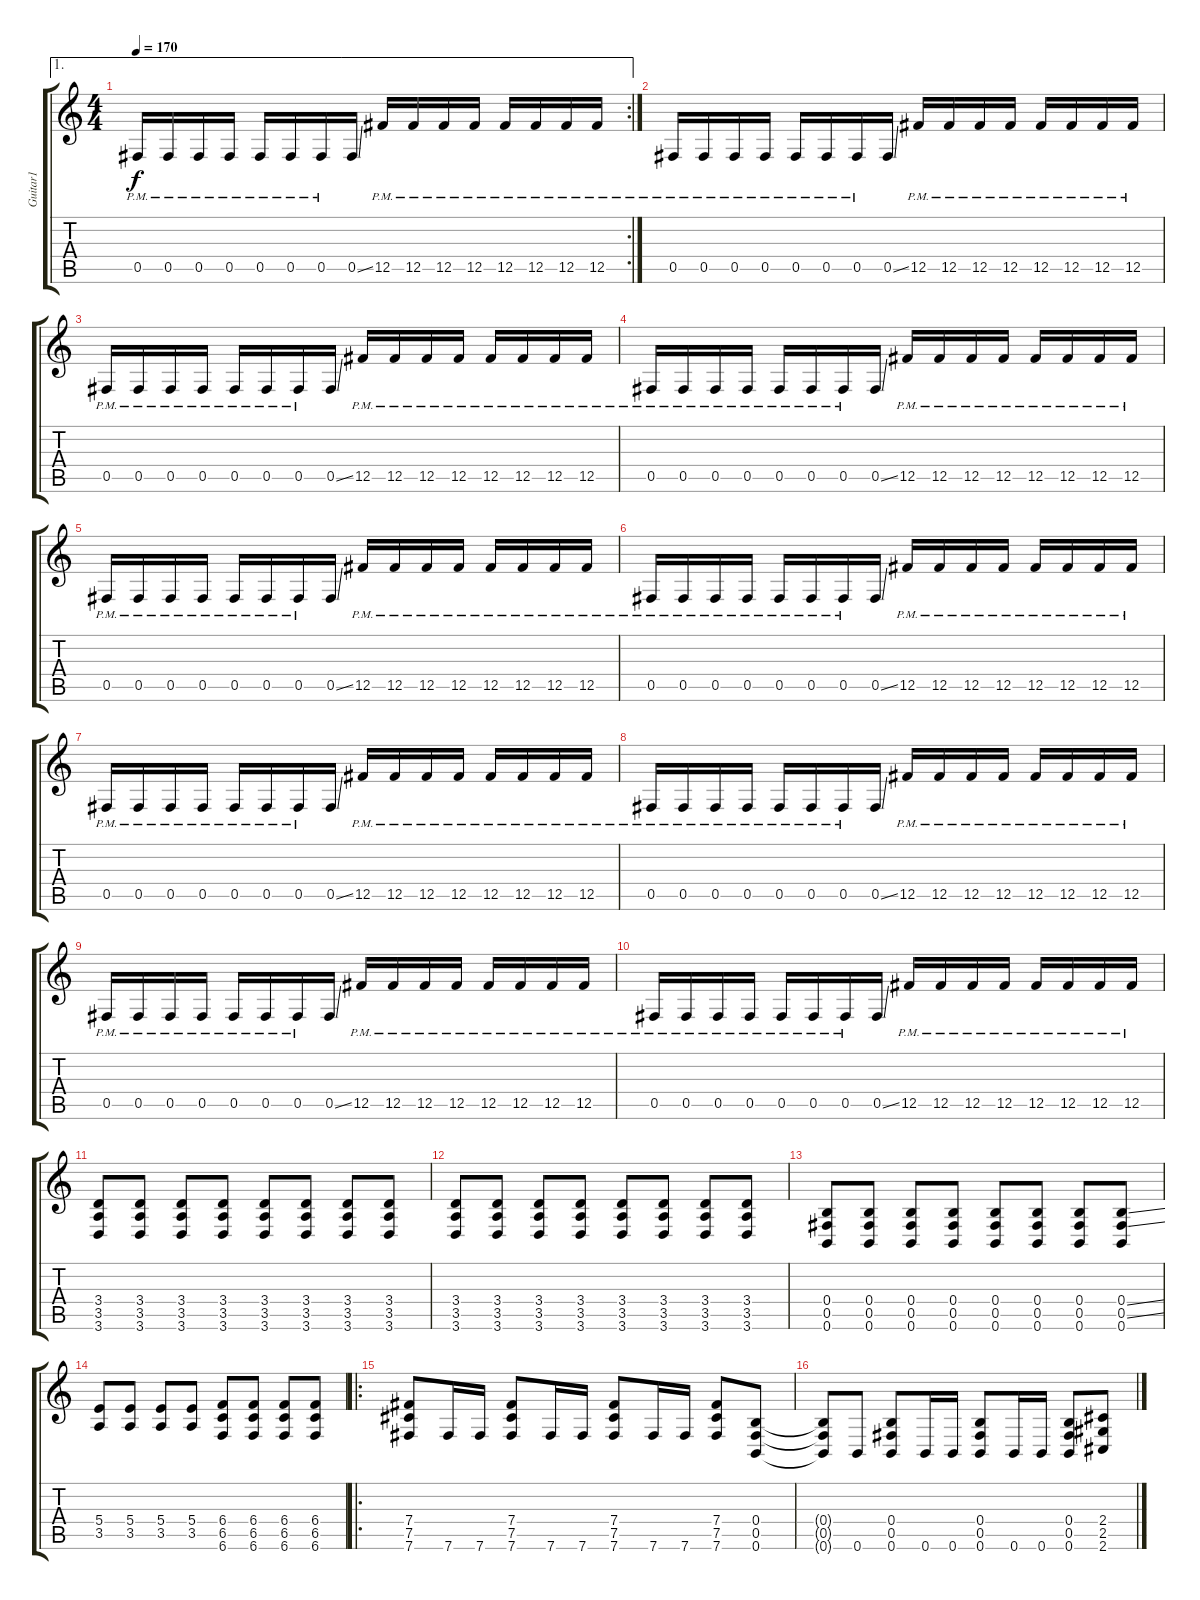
\track ("Guitar1" "Guitar1") {instrument distortionguitar}
\staff {score tabs}
\tuning (Db4 Ab3 E3 B2 Gb2 B1) {hide}
\ae 1
\rc 2
\ts (4 4)
\tempo 170
\clef g2
\ks c
0.5{pm}.16{dy f} 0.5{pm}.16 0.5{pm}.16 0.5{pm}.16 0.5{pm}.16 0.5{pm}.16 0.5{pm}.16 0.5{ss}.16 12.5{pm}.16 12.5{pm}.16 12.5{pm}.16 12.5{pm}.16 12.5{pm}.16 12.5{pm}.16 12.5{pm}.16 12.5{pm}.16 |
0.5{pm}.16 0.5{pm}.16 0.5{pm}.16 0.5{pm}.16 0.5{pm}.16 0.5{pm}.16 0.5{pm}.16 0.5{ss}.16 12.5{pm}.16 12.5{pm}.16 12.5{pm}.16 12.5{pm}.16 12.5{pm}.16 12.5{pm}.16 12.5{pm}.16 12.5{pm}.16 |
0.5{pm}.16{volume 10} 0.5{pm}.16 0.5{pm}.16 0.5{pm}.16 0.5{pm}.16 0.5{pm}.16 0.5{pm}.16 0.5{ss}.16 12.5{pm}.16 12.5{pm}.16 12.5{pm}.16 12.5{pm}.16 12.5{pm}.16 12.5{pm}.16 12.5{pm}.16 12.5{pm}.16 |
0.5{pm}.16 0.5{pm}.16 0.5{pm}.16 0.5{pm}.16 0.5{pm}.16 0.5{pm}.16 0.5{pm}.16 0.5{ss}.16 12.5{pm}.16 12.5{pm}.16 12.5{pm}.16 12.5{pm}.16 12.5{pm}.16 12.5{pm}.16 12.5{pm}.16 12.5{pm}.16 |
0.5{pm}.16 0.5{pm}.16 0.5{pm}.16 0.5{pm}.16 0.5{pm}.16 0.5{pm}.16 0.5{pm}.16 0.5{ss}.16 12.5{pm}.16 12.5{pm}.16 12.5{pm}.16 12.5{pm}.16 12.5{pm}.16 12.5{pm}.16 12.5{pm}.16 12.5{pm}.16 |
0.5{pm}.16 0.5{pm}.16 0.5{pm}.16 0.5{pm}.16 0.5{pm}.16 0.5{pm}.16 0.5{pm}.16 0.5{ss}.16 12.5{pm}.16 12.5{pm}.16 12.5{pm}.16 12.5{pm}.16 12.5{pm}.16 12.5{pm}.16 12.5{pm}.16 12.5{pm}.16 |
0.5{pm}.16{volume 13} 0.5{pm}.16 0.5{pm}.16 0.5{pm}.16 0.5{pm}.16 0.5{pm}.16 0.5{pm}.16 0.5{ss}.16 12.5{pm}.16 12.5{pm}.16 12.5{pm}.16 12.5{pm}.16 12.5{pm}.16 12.5{pm}.16 12.5{pm}.16 12.5{pm}.16 |
0.5{pm}.16 0.5{pm}.16 0.5{pm}.16 0.5{pm}.16 0.5{pm}.16 0.5{pm}.16 0.5{pm}.16 0.5{ss}.16 12.5{pm}.16 12.5{pm}.16 12.5{pm}.16 12.5{pm}.16 12.5{pm}.16 12.5{pm}.16 12.5{pm}.16 12.5{pm}.16 |
0.5{pm}.16 0.5{pm}.16 0.5{pm}.16 0.5{pm}.16 0.5{pm}.16 0.5{pm}.16 0.5{pm}.16 0.5{ss}.16 12.5{pm}.16 12.5{pm}.16 12.5{pm}.16 12.5{pm}.16 12.5{pm}.16 12.5{pm}.16 12.5{pm}.16 12.5{pm}.16 |
0.5{pm}.16 0.5{pm}.16 0.5{pm}.16 0.5{pm}.16 0.5{pm}.16 0.5{pm}.16 0.5{pm}.16 0.5{ss}.16 12.5{pm}.16 12.5{pm}.16 12.5{pm}.16 12.5{pm}.16 12.5{pm}.16 12.5{pm}.16 12.5{pm}.16 12.5{pm}.16 |
(3.4 3.5 3.6).8{volume 11} (3.4 3.5 3.6).8 (3.4 3.5 3.6).8 (3.4 3.5 3.6).8 (3.4 3.5 3.6).8 (3.4 3.5 3.6).8 (3.4 3.5 3.6).8 (3.4 3.5 3.6).8 |
(3.4 3.5 3.6).8 (3.4 3.5 3.6).8 (3.4 3.5 3.6).8 (3.4 3.5 3.6).8 (3.4 3.5 3.6).8 (3.4 3.5 3.6).8 (3.4 3.5 3.6).8 (3.4 3.5 3.6).8 |
(0.4 0.5 0.6).8 (0.4 0.5 0.6).8 (0.4 0.5 0.6).8 (0.4 0.5 0.6).8 (0.4 0.5 0.6).8 (0.4 0.5 0.6).8 (0.4 0.5 0.6).8 (0.4{ss} 0.5{ss} 0.6).8 |
(5.4 3.5).8 (5.4 3.5).8 (5.4 3.5).8 (5.4 3.5).8 (6.4 6.5 6.6).8 (6.4 6.5 6.6).8 (6.4 6.5 6.6).8 (6.4 6.5 6.6).8 |
\ro
(7.4 7.5 7.6).8 7.6.16 7.6.16 (7.4 7.5 7.6).8 7.6.16 7.6.16 (7.4 7.5 7.6).8 7.6.16 7.6.16 (7.4 7.5 7.6).8 (0.4 0.5 0.6).8 |
(0.4{t} 0.5{t} 0.6{t}).8 0.6.8 (0.4 0.5 0.6).8 0.6.16 0.6.16 (0.4 0.5 0.6).8 0.6.16 0.6.16 (0.4 0.5 0.6).8 (2.4 2.5 2.6).8
